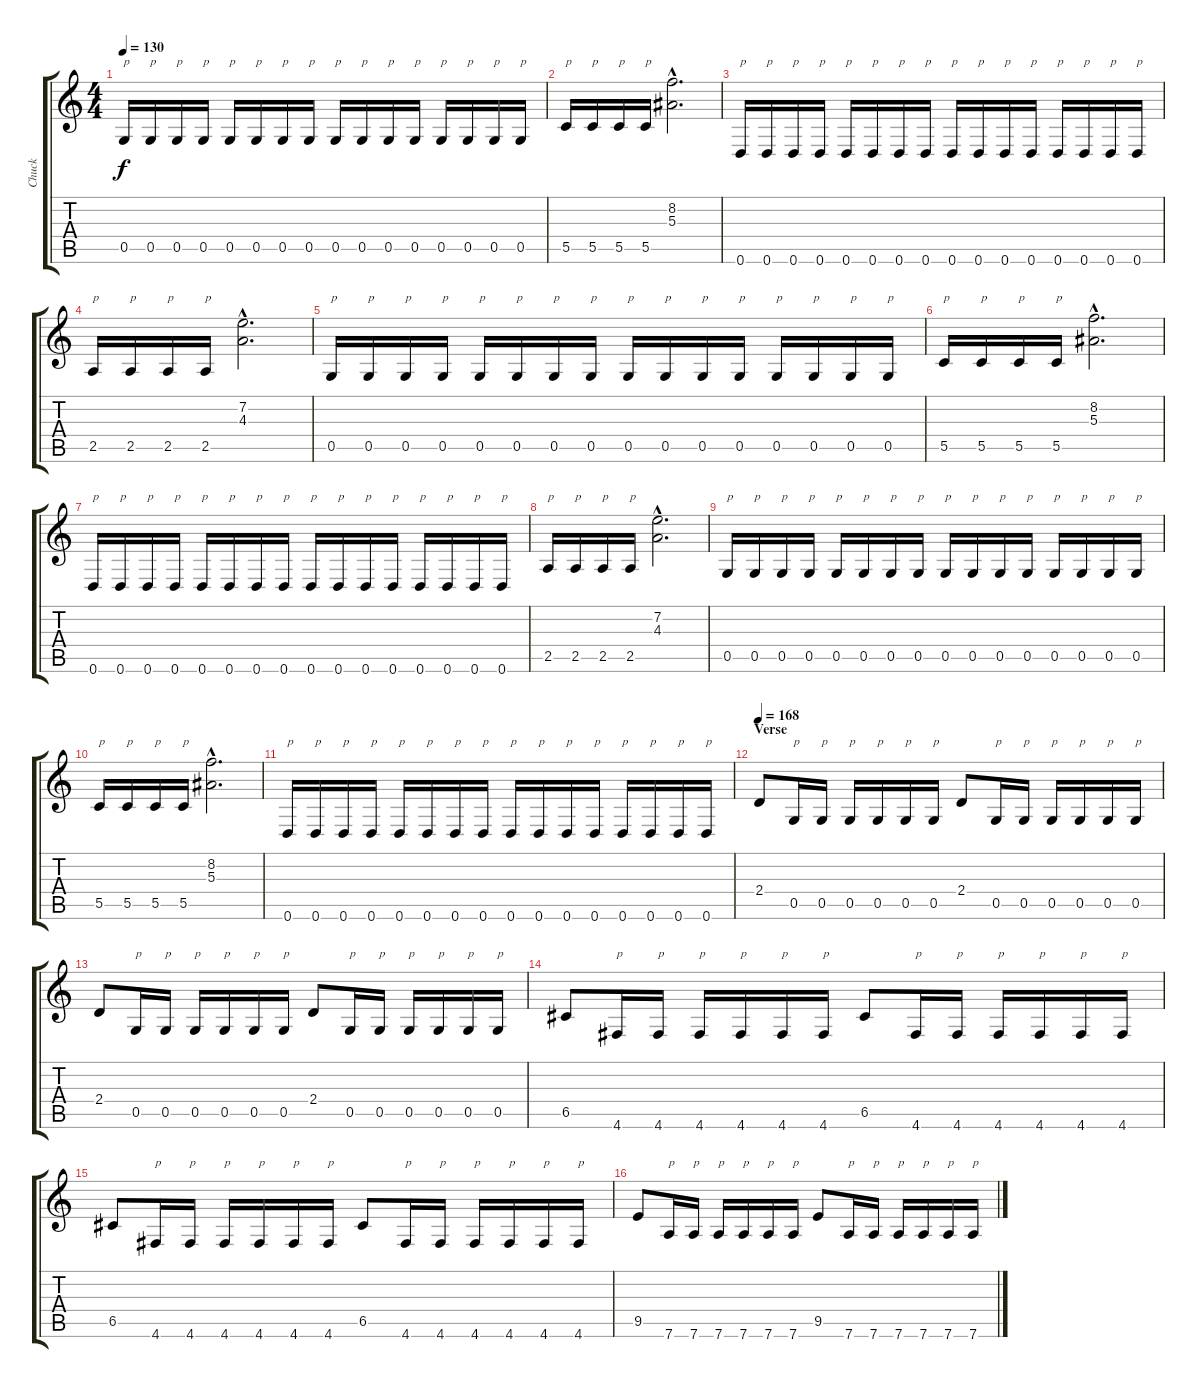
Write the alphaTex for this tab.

\track ("Chuck" "Chuck") {instrument distortionguitar}
\staff {score tabs}
\tuning (D4 A3 F3 C3 G2 D2) {hide}
\ts (4 4)
\tempo 130
\clef g2
\ks c
0.5.16{txt "p" dy f} 0.5.16{txt "p"} 0.5.16{txt "p"} 0.5.16{txt "p"} 0.5.16{txt "p"} 0.5.16{txt "p"} 0.5.16{txt "p"} 0.5.16{txt "p"} 0.5.16{txt "p"} 0.5.16{txt "p"} 0.5.16{txt "p"} 0.5.16{txt "p"} 0.5.16{txt "p"} 0.5.16{txt "p"} 0.5.16{txt "p"} 0.5.16{txt "p"} |
5.5.16{txt "p"} 5.5.16{txt "p"} 5.5.16{txt "p"} 5.5.16{txt "p"} (8.2{hac} 5.3{hac}).2{d} |
0.6.16{txt "p"} 0.6.16{txt "p"} 0.6.16{txt "p"} 0.6.16{txt "p"} 0.6.16{txt "p"} 0.6.16{txt "p"} 0.6.16{txt "p"} 0.6.16{txt "p"} 0.6.16{txt "p"} 0.6.16{txt "p"} 0.6.16{txt "p"} 0.6.16{txt "p"} 0.6.16{txt "p"} 0.6.16{txt "p"} 0.6.16{txt "p"} 0.6.16{txt "p"} |
2.5.16{txt "p"} 2.5.16{txt "p"} 2.5.16{txt "p"} 2.5.16{txt "p"} (7.2{hac} 4.3{hac}).2{d} |
0.5.16{txt "p"} 0.5.16{txt "p"} 0.5.16{txt "p"} 0.5.16{txt "p"} 0.5.16{txt "p"} 0.5.16{txt "p"} 0.5.16{txt "p"} 0.5.16{txt "p"} 0.5.16{txt "p"} 0.5.16{txt "p"} 0.5.16{txt "p"} 0.5.16{txt "p"} 0.5.16{txt "p"} 0.5.16{txt "p"} 0.5.16{txt "p"} 0.5.16{txt "p"} |
5.5.16{txt "p"} 5.5.16{txt "p"} 5.5.16{txt "p"} 5.5.16{txt "p"} (8.2{hac} 5.3{hac}).2{d} |
0.6.16{txt "p"} 0.6.16{txt "p"} 0.6.16{txt "p"} 0.6.16{txt "p"} 0.6.16{txt "p"} 0.6.16{txt "p"} 0.6.16{txt "p"} 0.6.16{txt "p"} 0.6.16{txt "p"} 0.6.16{txt "p"} 0.6.16{txt "p"} 0.6.16{txt "p"} 0.6.16{txt "p"} 0.6.16{txt "p"} 0.6.16{txt "p"} 0.6.16{txt "p"} |
2.5.16{txt "p"} 2.5.16{txt "p"} 2.5.16{txt "p"} 2.5.16{txt "p"} (7.2{hac} 4.3{hac}).2{d} |
0.5.16{txt "p"} 0.5.16{txt "p"} 0.5.16{txt "p"} 0.5.16{txt "p"} 0.5.16{txt "p"} 0.5.16{txt "p"} 0.5.16{txt "p"} 0.5.16{txt "p"} 0.5.16{txt "p"} 0.5.16{txt "p"} 0.5.16{txt "p"} 0.5.16{txt "p"} 0.5.16{txt "p"} 0.5.16{txt "p"} 0.5.16{txt "p"} 0.5.16{txt "p"} |
5.5.16{txt "p"} 5.5.16{txt "p"} 5.5.16{txt "p"} 5.5.16{txt "p"} (8.2{hac} 5.3{hac}).2{d} |
0.6.16{txt "p"} 0.6.16{txt "p"} 0.6.16{txt "p"} 0.6.16{txt "p"} 0.6.16{txt "p"} 0.6.16{txt "p"} 0.6.16{txt "p"} 0.6.16{txt "p"} 0.6.16{txt "p"} 0.6.16{txt "p"} 0.6.16{txt "p"} 0.6.16{txt "p"} 0.6.16{txt "p"} 0.6.16{txt "p"} 0.6.16{txt "p"} 0.6.16{txt "p"} |
\section ("" "Verse")
\tempo 168
2.4.8 0.5.16{txt "p"} 0.5.16{txt "p"} 0.5.16{txt "p"} 0.5.16{txt "p"} 0.5.16{txt "p"} 0.5.16{txt "p"} 2.4.8 0.5.16{txt "p"} 0.5.16{txt "p"} 0.5.16{txt "p"} 0.5.16{txt "p"} 0.5.16{txt "p"} 0.5.16{txt "p"} |
2.4.8 0.5.16{txt "p"} 0.5.16{txt "p"} 0.5.16{txt "p"} 0.5.16{txt "p"} 0.5.16{txt "p"} 0.5.16{txt "p"} 2.4.8 0.5.16{txt "p"} 0.5.16{txt "p"} 0.5.16{txt "p"} 0.5.16{txt "p"} 0.5.16{txt "p"} 0.5.16{txt "p"} |
6.5.8 4.6.16{txt "p"} 4.6.16{txt "p"} 4.6.16{txt "p"} 4.6.16{txt "p"} 4.6.16{txt "p"} 4.6.16{txt "p"} 6.5.8 4.6.16{txt "p"} 4.6.16{txt "p"} 4.6.16{txt "p"} 4.6.16{txt "p"} 4.6.16{txt "p"} 4.6.16{txt "p"} |
6.5.8 4.6.16{txt "p"} 4.6.16{txt "p"} 4.6.16{txt "p"} 4.6.16{txt "p"} 4.6.16{txt "p"} 4.6.16{txt "p"} 6.5.8 4.6.16{txt "p"} 4.6.16{txt "p"} 4.6.16{txt "p"} 4.6.16{txt "p"} 4.6.16{txt "p"} 4.6.16{txt "p"} |
9.5.8 7.6.16{txt "p"} 7.6.16{txt "p"} 7.6.16{txt "p"} 7.6.16{txt "p"} 7.6.16{txt "p"} 7.6.16{txt "p"} 9.5.8 7.6.16{txt "p"} 7.6.16{txt "p"} 7.6.16{txt "p"} 7.6.16{txt "p"} 7.6.16{txt "p"} 7.6.16{txt "p"}
